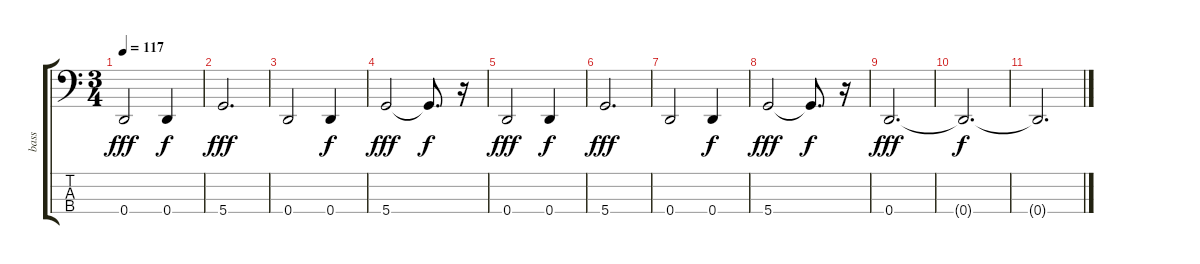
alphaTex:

\track ("bass" "bass") {instrument electricbassfinger}
\staff {score tabs}
\tuning (G2 D2 A1 D1) {hide}
\ts (3 4)
\tempo 117
\clef f4
\ks c
0.4.2{dy fff} 0.4.4{dy f} |
5.4.2{d dy fff} |
0.4.2 0.4.4{dy f} |
5.4.2{dy fff} 5.4{t}.8{d dy f} r.16 |
0.4.2{dy fff} 0.4.4{dy f} |
5.4.2{d dy fff} |
0.4.2 0.4.4{dy f} |
5.4.2{dy fff} 5.4{t}.8{d dy f} r.16 |
0.4.2{d dy fff} |
0.4{t}.2{d dy f} |
0.4{t}.2{d}
